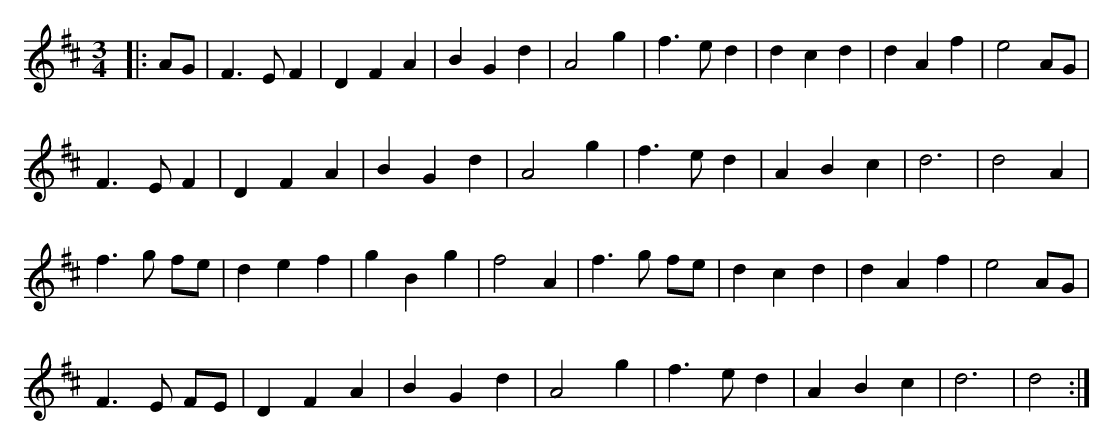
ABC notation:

X:1
M:3/4
K:D
|:AG|F3 E F2|D2 F2 A2|B2 G2 d2|A4 g2|f3 e d2|d2 c2 d2|d2 A2 f2|e4 AG|
F3 E F2|D2 F2 A2|B2 G2 d2|A4 g2|f3 e d2|A2 B2 c2|d6|d4 A2|
f3 g fe|d2 e2 f2|g2 B2 g2|f4 A2|f3 g fe|d2 c2 d2|d2 A2 f2|e4 AG|
F3 E FE|D2 F2 A2|B2 G2 d2|A4 g2|f3 e d2|A2 B2 c2|d6|d4:|
